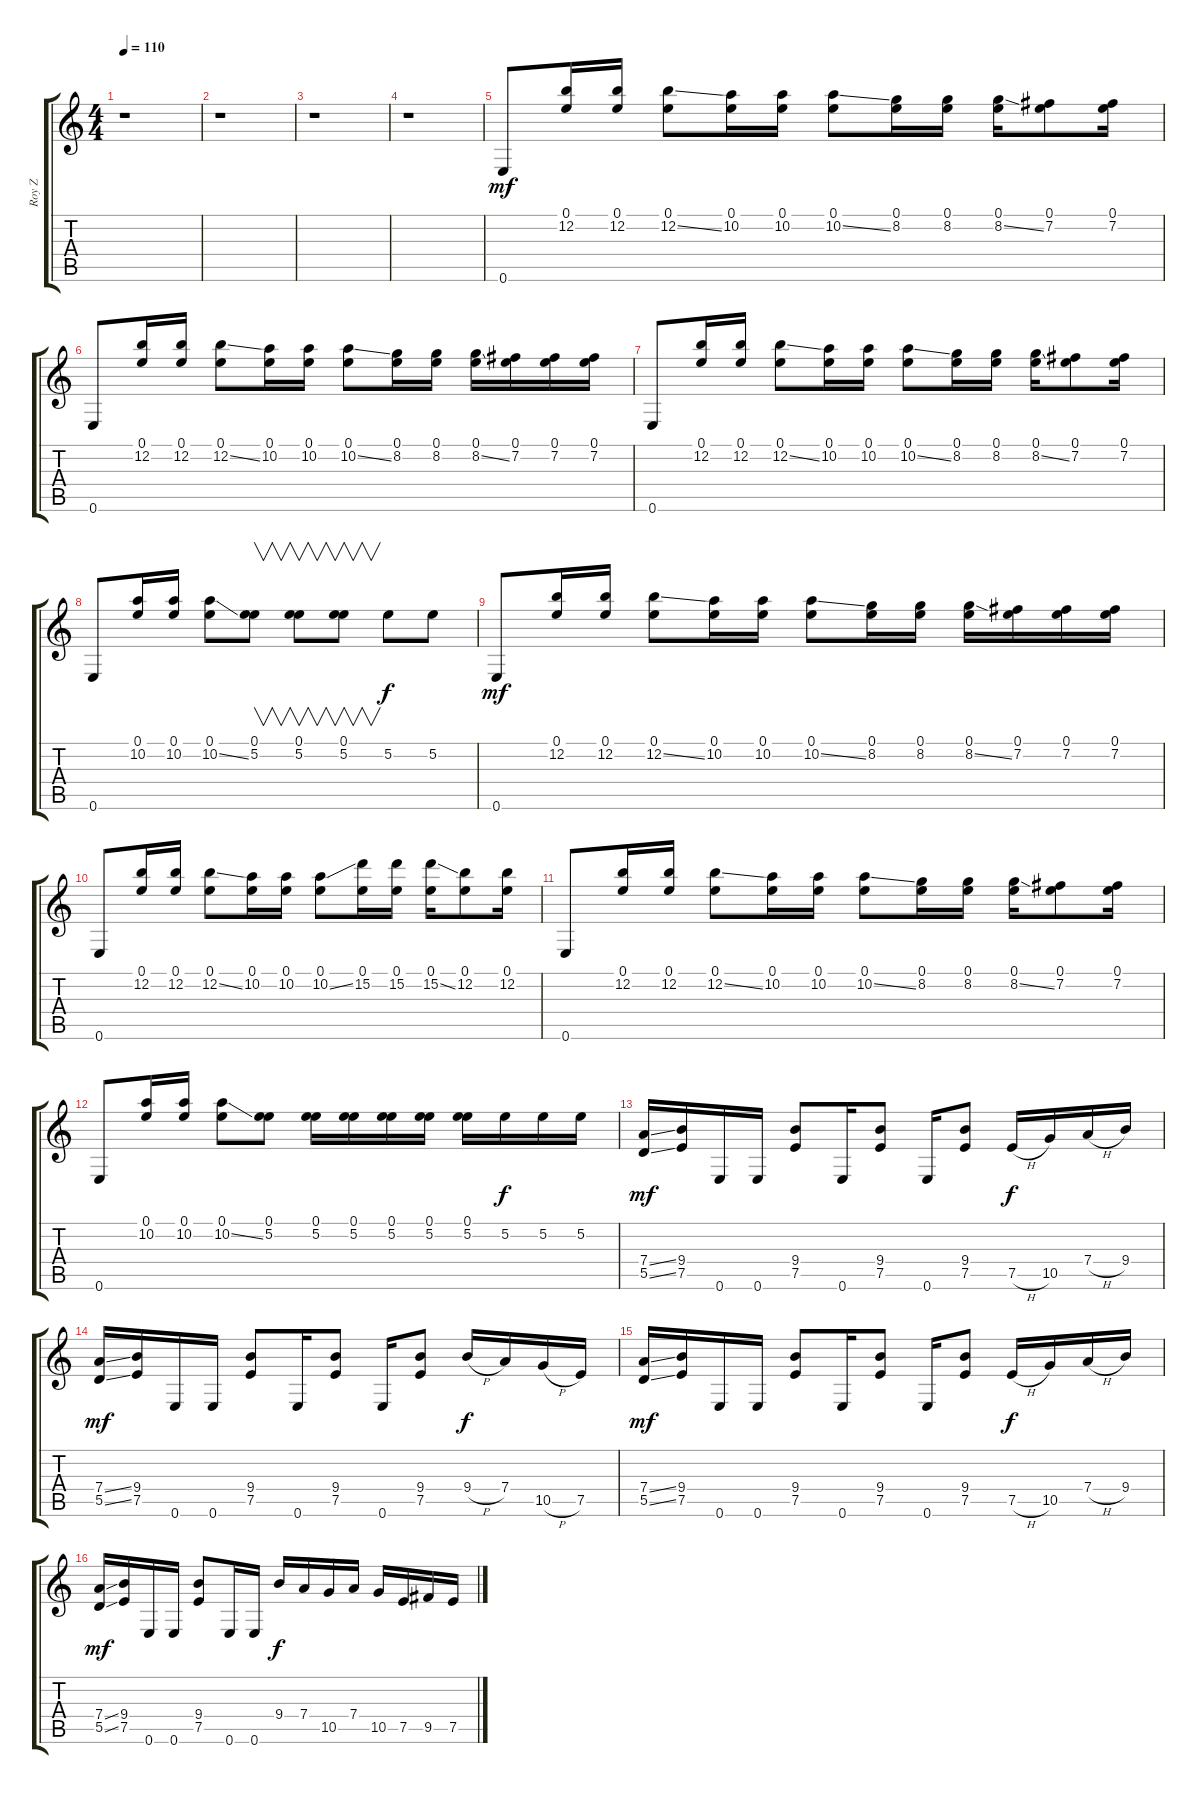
\track ("Roy Z" "Roy Z") {instrument distortionguitar}
\staff {score tabs}
\tuning (E4 B3 G3 D3 A2 E2) {hide}
\ts (4 4)
\tempo 110
\clef g2
\ks c
r.1{dy mf instrument distortionguitar} |
r.1 |
r.1 |
r.1 |
0.6.8 (0.1 12.2).16 (0.1 12.2).16 (0.1 12.2{ss}).8 (0.1 10.2).16 (0.1 10.2).16 (0.1 10.2{ss}).8 (0.1 8.2).16 (0.1 8.2).16 (0.1 8.2{ss}).16 (0.1 7.2).8 (0.1 7.2).16 |
0.6.8 (0.1 12.2).16 (0.1 12.2).16 (0.1 12.2{ss}).8 (0.1 10.2).16 (0.1 10.2).16 (0.1 10.2{ss}).8 (0.1 8.2).16 (0.1 8.2).16 (0.1 8.2{ss}).16 (0.1 7.2).16 (0.1 7.2).16 (0.1 7.2).16 |
0.6.8 (0.1 12.2).16 (0.1 12.2).16 (0.1 12.2{ss}).8 (0.1 10.2).16 (0.1 10.2).16 (0.1 10.2{ss}).8 (0.1 8.2).16 (0.1 8.2).16 (0.1 8.2{ss}).16 (0.1 7.2).8 (0.1 7.2).16 |
0.6.8 (0.1 10.2).16 (0.1 10.2).16 (0.1 10.2{ss}).8 (0.1 5.2).8{v} (0.1 5.2).8{v} (0.1 5.2).8{v} 5.2.8{dy f} 5.2.8 |
0.6.8{dy mf} (0.1 12.2).16 (0.1 12.2).16 (0.1 12.2{ss}).8 (0.1 10.2).16 (0.1 10.2).16 (0.1 10.2{ss}).8 (0.1 8.2).16 (0.1 8.2).16 (0.1 8.2{ss}).16 (0.1 7.2).16 (0.1 7.2).16 (0.1 7.2).16 |
0.6.8 (0.1 12.2).16 (0.1 12.2).16 (0.1 12.2{ss}).8 (0.1 10.2).16 (0.1 10.2).16 (0.1 10.2{ss}).8 (0.1 15.2).16 (0.1 15.2).16 (0.1 15.2{ss}).16 (0.1 12.2).8 (0.1 12.2).16 |
0.6.8 (0.1 12.2).16 (0.1 12.2).16 (0.1 12.2{ss}).8 (0.1 10.2).16 (0.1 10.2).16 (0.1 10.2{ss}).8 (0.1 8.2).16 (0.1 8.2).16 (0.1 8.2{ss}).16 (0.1 7.2).8 (0.1 7.2).16 |
0.6.8 (0.1 10.2).16 (0.1 10.2).16 (0.1 10.2{ss}).8 (0.1 5.2).8 (0.1 5.2).16 (0.1 5.2).16 (0.1 5.2).16 (0.1 5.2).16 (0.1 5.2).16 5.2.16{dy f} 5.2.16 5.2.16 |
(7.4{ss} 5.5{ss}).16{dy mf} (9.4 7.5).16 0.6.16 0.6.16 (9.4 7.5).8 0.6.16 (9.4 7.5).8 0.6.16 (9.4 7.5).8 7.5{h}.16{dy f} 10.5.16 7.4{h}.16 9.4.16 |
(7.4{ss} 5.5{ss}).16{dy mf} (9.4 7.5).16 0.6.16 0.6.16 (9.4 7.5).8 0.6.16 (9.4 7.5).8 0.6.16 (9.4 7.5).8 9.4{h}.16{dy f} 7.4.16 10.5{h}.16 7.5.16 |
(7.4{ss} 5.5{ss}).16{dy mf} (9.4 7.5).16 0.6.16 0.6.16 (9.4 7.5).8 0.6.16 (9.4 7.5).8 0.6.16 (9.4 7.5).8 7.5{h}.16{dy f} 10.5.16 7.4{h}.16 9.4.16 |
(7.4{ss} 5.5{ss}).16{dy mf} (9.4 7.5).16 0.6.16 0.6.16 (9.4 7.5).8 0.6.16 0.6.16 9.4.16{dy f} 7.4.16 10.5.16 7.4.16 10.5.16 7.5.16 9.5.16 7.5.16
